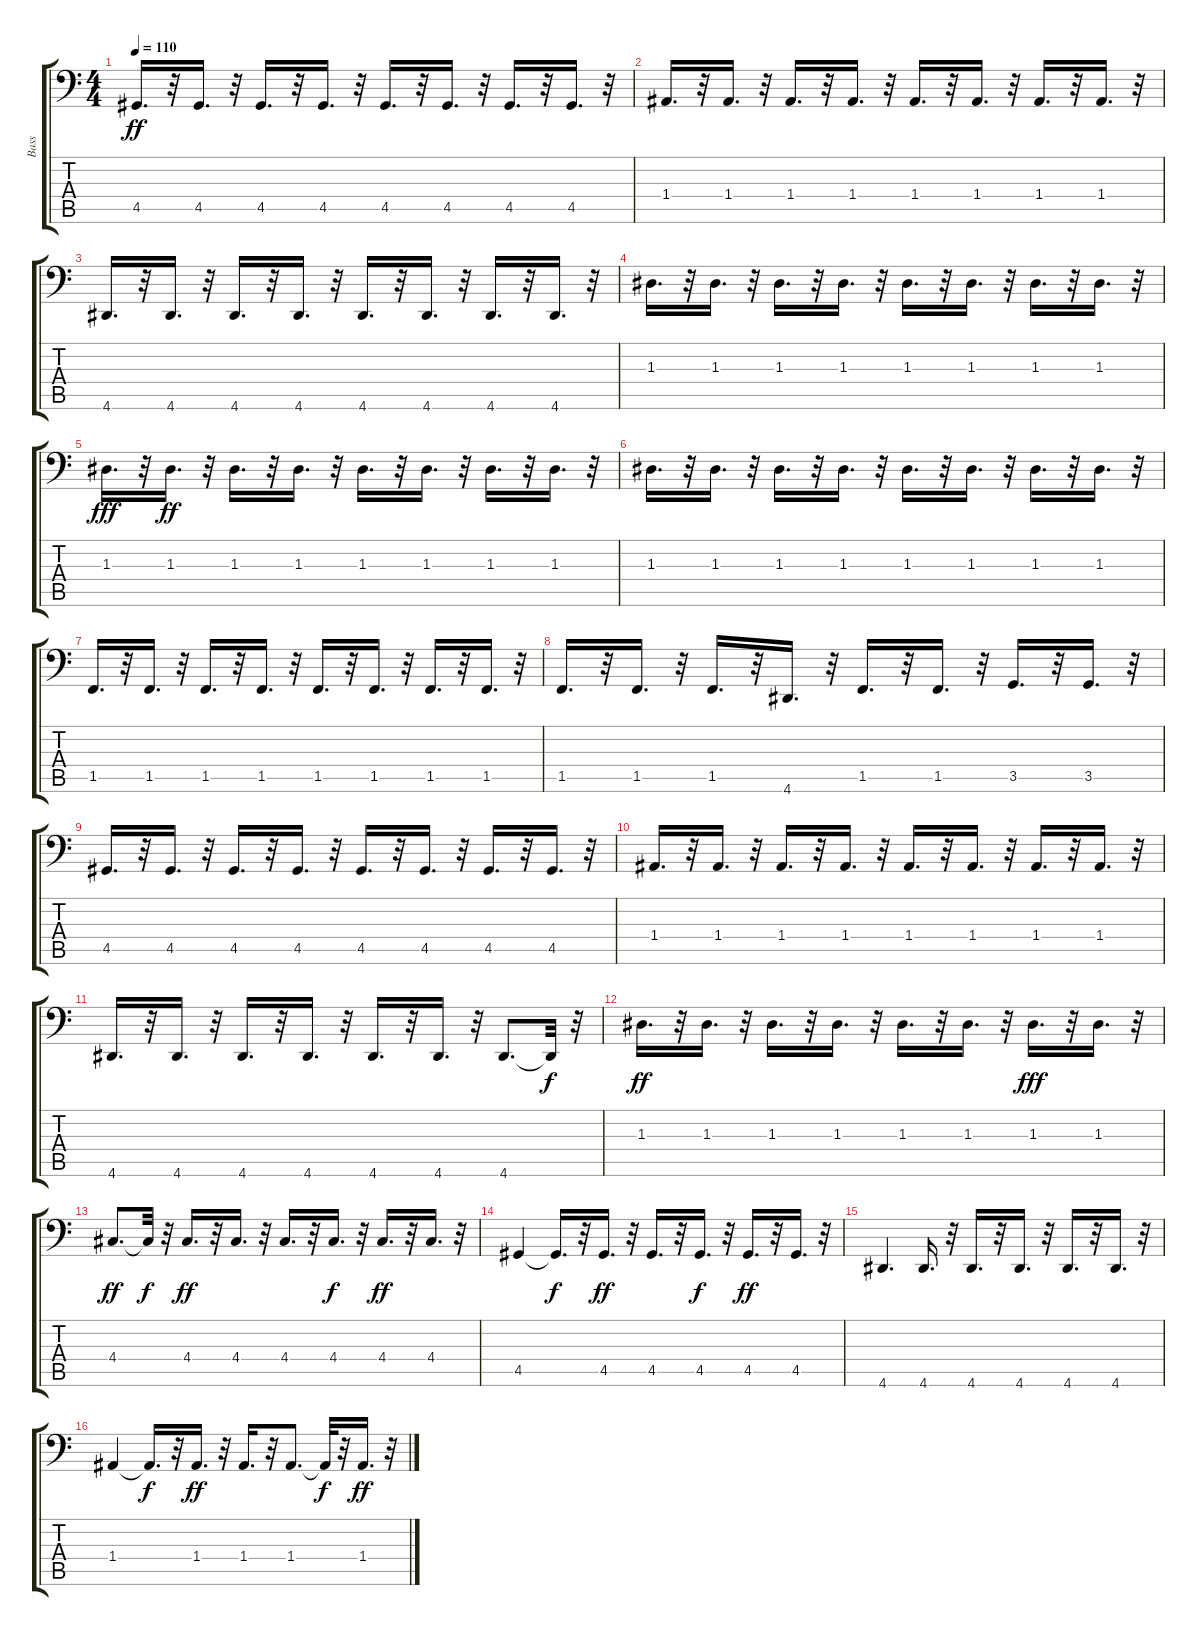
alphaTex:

\track ("Bass" "Bass") {instrument electricbassfinger}
\staff {score tabs}
\tuning (C3 G2 D2 A1 E1 B0) {hide}
\ts (4 4)
\tempo 110
\clef f4
\ks c
4.5.16{d dy ff} r.32 4.5.16{d} r.32 4.5.16{d} r.32 4.5.16{d} r.32 4.5.16{d} r.32 4.5.16{d} r.32 4.5.16{d} r.32 4.5.16{d} r.32 |
1.4.16{d} r.32 1.4.16{d} r.32 1.4.16{d} r.32 1.4.16{d} r.32 1.4.16{d} r.32 1.4.16{d} r.32 1.4.16{d} r.32 1.4.16{d} r.32 |
4.6.16{d} r.32 4.6.16{d} r.32 4.6.16{d} r.32 4.6.16{d} r.32 4.6.16{d} r.32 4.6.16{d} r.32 4.6.16{d} r.32 4.6.16{d} r.32 |
1.3.16{d} r.32 1.3.16{d} r.32 1.3.16{d} r.32 1.3.16{d} r.32 1.3.16{d} r.32 1.3.16{d} r.32 1.3.16{d} r.32 1.3.16{d} r.32 |
1.3.16{d dy fff} r.32 1.3.16{d dy ff} r.32 1.3.16{d} r.32 1.3.16{d} r.32 1.3.16{d} r.32 1.3.16{d} r.32 1.3.16{d} r.32 1.3.16{d} r.32 |
1.3.16{d} r.32 1.3.16{d} r.32 1.3.16{d} r.32 1.3.16{d} r.32 1.3.16{d} r.32 1.3.16{d} r.32 1.3.16{d} r.32 1.3.16{d} r.32 |
1.5.16{d} r.32 1.5.16{d} r.32 1.5.16{d} r.32 1.5.16{d} r.32 1.5.16{d} r.32 1.5.16{d} r.32 1.5.16{d} r.32 1.5.16{d} r.32 |
1.5.16{d} r.32 1.5.16{d} r.32 1.5.16{d} r.32 4.6.16{d} r.32 1.5.16{d} r.32 1.5.16{d} r.32 3.5.16{d} r.32 3.5.16{d} r.32 |
4.5.16{d} r.32 4.5.16{d} r.32 4.5.16{d} r.32 4.5.16{d} r.32 4.5.16{d} r.32 4.5.16{d} r.32 4.5.16{d} r.32 4.5.16{d} r.32 |
1.4.16{d} r.32 1.4.16{d} r.32 1.4.16{d} r.32 1.4.16{d} r.32 1.4.16{d} r.32 1.4.16{d} r.32 1.4.16{d} r.32 1.4.16{d} r.32 |
4.6.16{d} r.32 4.6.16{d} r.32 4.6.16{d} r.32 4.6.16{d} r.32 4.6.16{d} r.32 4.6.16{d} r.32 4.6.8{d} 4.6{t}.32{dy f} r.32 |
1.3.16{d dy ff} r.32 1.3.16{d} r.32 1.3.16{d} r.32 1.3.16{d} r.32 1.3.16{d} r.32 1.3.16{d} r.32 1.3.16{d dy fff} r.32 1.3.16{d} r.32 |
4.4.8{d dy ff} 4.4{t}.32{dy f} r.32 4.4.16{d dy ff} r.32 4.4.16{d} r.32 4.4.16{d} r.32 4.4.16{d dy f} r.32 4.4.16{d dy ff} r.32 4.4.16{d} r.32 |
4.5.4 4.5{t}.16{d dy f} r.32 4.5.16{d dy ff} r.32 4.5.16{d} r.32 4.5.16{d dy f} r.32 4.5.16{d dy ff} r.32 4.5.16{d} r.32 |
4.6.4{d} 4.6.16{d} r.32 4.6.16{d} r.32 4.6.16{d} r.32 4.6.16{d} r.32 4.6.16{d} r.32 |
1.4.4 1.4{t}.16{d dy f} r.32 1.4.16{d dy ff} r.32 1.4.16{d} r.32 1.4.8{d} 1.4{t}.32{dy f} r.32 1.4.16{d dy ff} r.32
